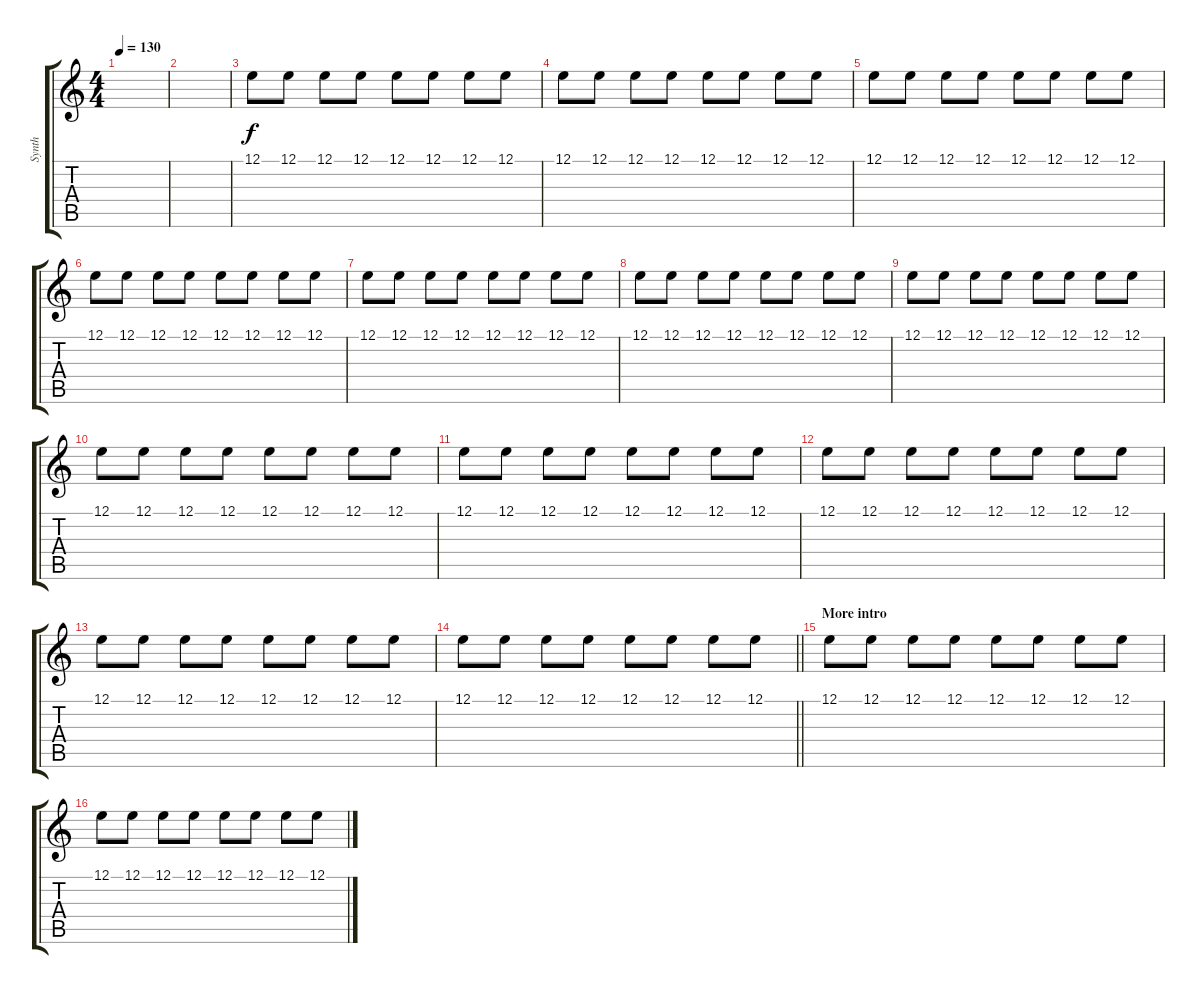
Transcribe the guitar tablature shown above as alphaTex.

\track ("Synth" "Synth") {instrument pad3polysynth}
\staff {score tabs}
\tuning (E4 B3 G3 D3 A2 E2) {hide}
\ts (4 4)
\tempo 130
\clef g2
\ks c
|
|
12.1.8 12.1.8 12.1.8 12.1.8 12.1.8 12.1.8 12.1.8 12.1.8 |
12.1.8 12.1.8 12.1.8 12.1.8 12.1.8 12.1.8 12.1.8 12.1.8 |
12.1.8 12.1.8 12.1.8 12.1.8 12.1.8 12.1.8 12.1.8 12.1.8 |
12.1.8 12.1.8 12.1.8 12.1.8 12.1.8 12.1.8 12.1.8 12.1.8 |
12.1.8 12.1.8 12.1.8 12.1.8 12.1.8 12.1.8 12.1.8 12.1.8 |
12.1.8 12.1.8 12.1.8 12.1.8 12.1.8 12.1.8 12.1.8 12.1.8 |
12.1.8 12.1.8 12.1.8 12.1.8 12.1.8 12.1.8 12.1.8 12.1.8 |
12.1.8 12.1.8 12.1.8 12.1.8 12.1.8 12.1.8 12.1.8 12.1.8 |
12.1.8 12.1.8 12.1.8 12.1.8 12.1.8 12.1.8 12.1.8 12.1.8 |
12.1.8 12.1.8 12.1.8 12.1.8 12.1.8 12.1.8 12.1.8 12.1.8 |
12.1.8 12.1.8 12.1.8 12.1.8 12.1.8 12.1.8 12.1.8 12.1.8 |
\barLineRight lightlight
12.1.8 12.1.8 12.1.8 12.1.8 12.1.8 12.1.8 12.1.8 12.1.8 |
\section ("" "More intro")
12.1.8 12.1.8 12.1.8 12.1.8 12.1.8 12.1.8 12.1.8 12.1.8 |
12.1.8 12.1.8 12.1.8 12.1.8 12.1.8 12.1.8 12.1.8 12.1.8
